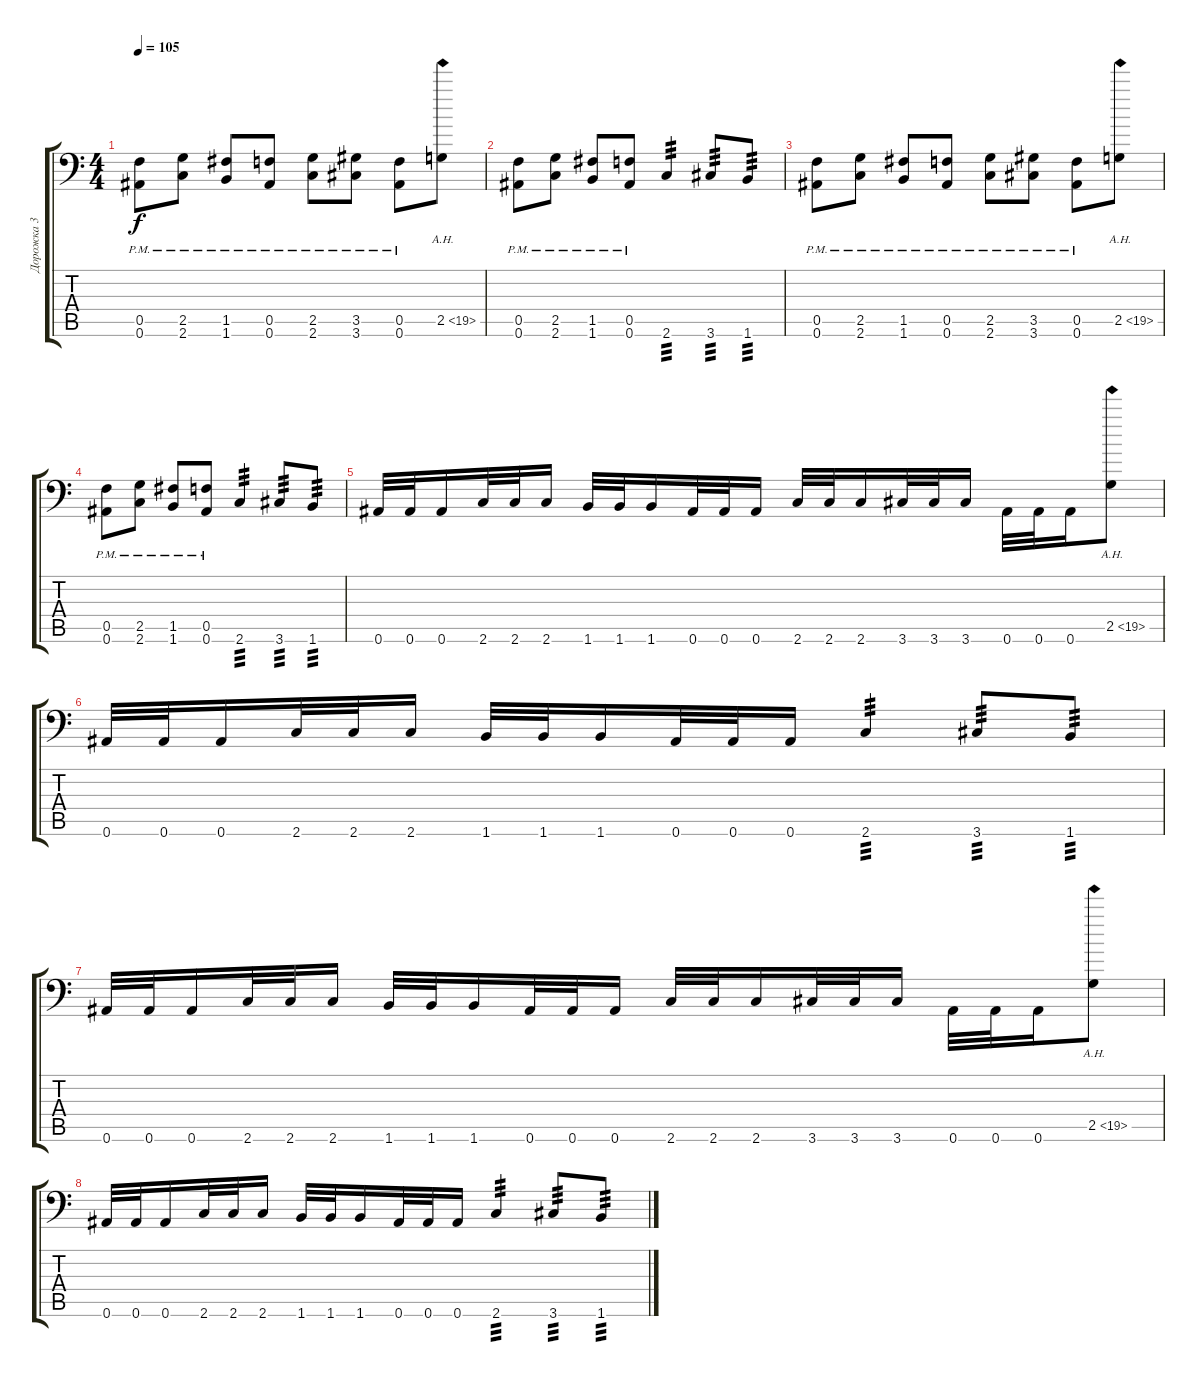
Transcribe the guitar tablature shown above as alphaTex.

\track ("Дорожка 3" "Дорожка 3") {instrument distortionguitar}
\staff {score tabs}
\tuning (C4 G3 Eb3 Bb2 F2 Bb1) {hide}
\ts (4 4)
\tempo 105
\clef f4
\ks c
(0.5{pm} 0.6{pm}).8{dy f} (2.5{pm} 2.6{pm}).8 (1.5{pm} 1.6{pm}).8 (0.5{pm} 0.6{pm}).8 (2.5{pm} 2.6{pm}).8 (3.5{pm} 3.6{pm}).8 (0.5{pm} 0.6{pm}).8 2.5{ah 17}.8 |
(0.5{pm} 0.6{pm}).8 (2.5{pm} 2.6{pm}).8 (1.5{pm} 1.6{pm}).8 (0.5{pm} 0.6{pm}).8 2.6.4{tp 3} 3.6.8{tp 3} 1.6.8{tp 3} |
(0.5{pm} 0.6{pm}).8 (2.5{pm} 2.6{pm}).8 (1.5{pm} 1.6{pm}).8 (0.5{pm} 0.6{pm}).8 (2.5{pm} 2.6{pm}).8 (3.5{pm} 3.6{pm}).8 (0.5{pm} 0.6{pm}).8 2.5{ah 17}.8 |
(0.5{pm} 0.6{pm}).8 (2.5{pm} 2.6{pm}).8 (1.5{pm} 1.6{pm}).8 (0.5{pm} 0.6{pm}).8 2.6.4{tp 3} 3.6.8{tp 3} 1.6.8{tp 3} |
0.6.32 0.6.32 0.6.16 2.6.32 2.6.32 2.6.16 1.6.32 1.6.32 1.6.16 0.6.32 0.6.32 0.6.16 2.6.32 2.6.32 2.6.16 3.6.32 3.6.32 3.6.16 0.6.32 0.6.32 0.6.16 2.5{ah 17}.8 |
0.6.32 0.6.32 0.6.16 2.6.32 2.6.32 2.6.16 1.6.32 1.6.32 1.6.16 0.6.32 0.6.32 0.6.16 2.6.4{tp 3} 3.6.8{tp 3} 1.6.8{tp 3} |
0.6.32 0.6.32 0.6.16 2.6.32 2.6.32 2.6.16 1.6.32 1.6.32 1.6.16 0.6.32 0.6.32 0.6.16 2.6.32 2.6.32 2.6.16 3.6.32 3.6.32 3.6.16 0.6.32 0.6.32 0.6.16 2.5{ah 17}.8 |
0.6.32 0.6.32 0.6.16 2.6.32 2.6.32 2.6.16 1.6.32 1.6.32 1.6.16 0.6.32 0.6.32 0.6.16 2.6.4{tp 3} 3.6.8{tp 3} 1.6.8{tp 3}
